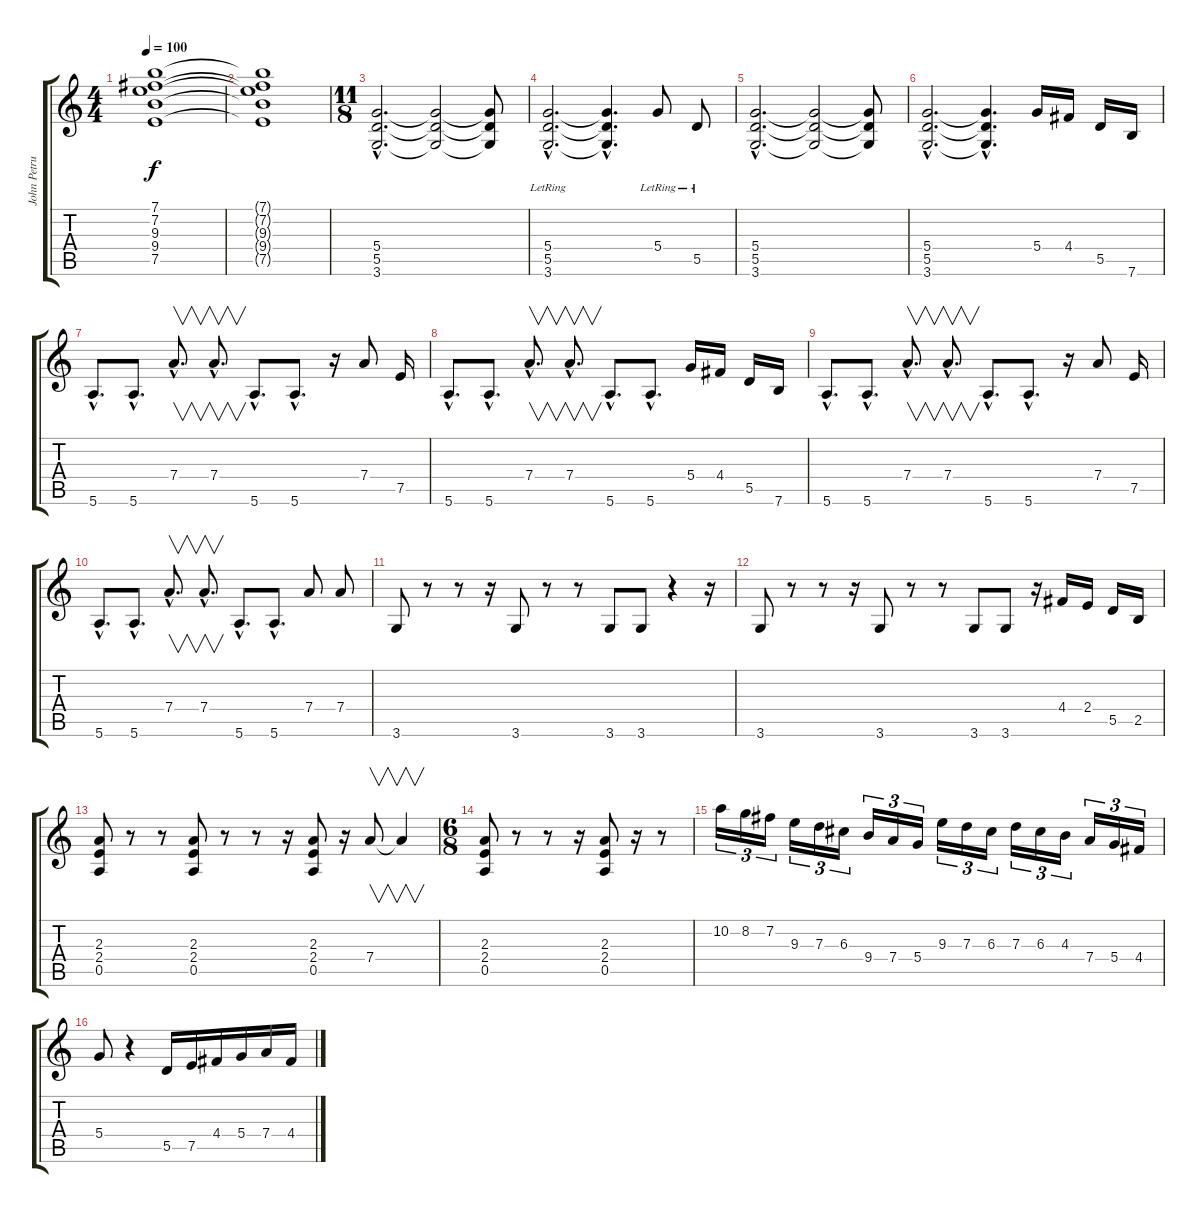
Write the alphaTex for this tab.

\track ("John Petrucci" "John Petru") {instrument overdrivenguitar}
\staff {score tabs}
\tuning (E4 B3 G3 D3 A2 E2) {hide}
\ts (4 4)
\tempo 100
\clef g2
\ks c
(7.1{t} 7.2{t} 9.3{t} 9.4{t} 7.5{t}).1{dy f} |
(7.1{t} 7.2{t} 9.3{t} 9.4{t} 7.5{t}).1 |
\ts (11 8)
(5.4{hac} 5.5{hac} 3.6{hac}).2{d} (5.4{t} 5.5{t} 3.6{t}).2 (5.4{t} 5.5{t} 3.6{t}).8 |
(5.4{hac lr} 5.5{hac lr} 3.6{hac lr}).2{d} (5.4{hac t} 5.5{hac t} 3.6{hac t}).4{d} 5.4{lr}.8 5.5{lr}.8 |
(5.4{hac} 5.5{hac} 3.6{hac}).2{d} (5.4{t} 5.5{t} 3.6{t}).2 (5.4{t} 5.5{t} 3.6{t}).8 |
(5.4{hac} 5.5{hac} 3.6{hac}).2{d} (5.4{hac t} 5.5{hac t} 3.6{hac t}).4{d} 5.4.16 4.4.16 5.5.16 7.6.16 |
5.6{hac}.8{d} 5.6{hac}.8{d} 7.4{hac}.8{v d} 7.4{hac}.8{v d} 5.6{hac}.8{d} 5.6{hac}.8{d} r.16 7.4.8 7.5.16 |
5.6{hac}.8{d} 5.6{hac}.8{d} 7.4{hac}.8{v d} 7.4{hac}.8{v d} 5.6{hac}.8{d} 5.6{hac}.8{d} 5.4.16 4.4.16 5.5.16 7.6.16 |
5.6{hac}.8{d} 5.6{hac}.8{d} 7.4{hac}.8{v d} 7.4{hac}.8{v d} 5.6{hac}.8{d} 5.6{hac}.8{d} r.16 7.4.8 7.5.16 |
5.6{hac}.8{d} 5.6{hac}.8{d} 7.4{hac}.8{v d} 7.4{hac}.8{v d} 5.6{hac}.8{d} 5.6{hac}.8{d} 7.4.8 7.4.8 |
3.6.8 r.8 r.8 r.16 3.6.8 r.8 r.8 3.6.8 3.6.8 r.4 r.16 |
3.6.8 r.8 r.8 r.16 3.6.8 r.8 r.8 3.6.8 3.6.8 r.16 4.4.16 2.4.16 5.5.16 2.5.16 |
(2.3 2.4 0.5).8 r.8 r.8 (2.3 2.4 0.5).8 r.8 r.8 r.16 (2.3 2.4 0.5).8 r.16 7.4.8{v} 7.4{t}.4{v} |
\ts (6 8)
(2.3 2.4 0.5).8 r.8 r.8 r.16 (2.3 2.4 0.5).8 r.16 r.8 |
10.2.16{tu (3 2)} 8.2.16{tu (3 2)} 7.2.16{tu (3 2)} 9.3.16{tu (3 2)} 7.3.16{tu (3 2)} 6.3.16{tu (3 2)} 9.4.16{tu (3 2)} 7.4.16{tu (3 2)} 5.4.16{tu (3 2)} 9.3.16{tu (3 2)} 7.3.16{tu (3 2)} 6.3.16{tu (3 2)} 7.3.16{tu (3 2)} 6.3.16{tu (3 2)} 4.3.16{tu (3 2)} 7.4.16{tu (3 2)} 5.4.16{tu (3 2)} 4.4.16{tu (3 2)} |
5.4.8 r.4 5.5.16{instrument acousticguitarsteel} 7.5.16 4.4.16 5.4.16 7.4.16 4.4.16
